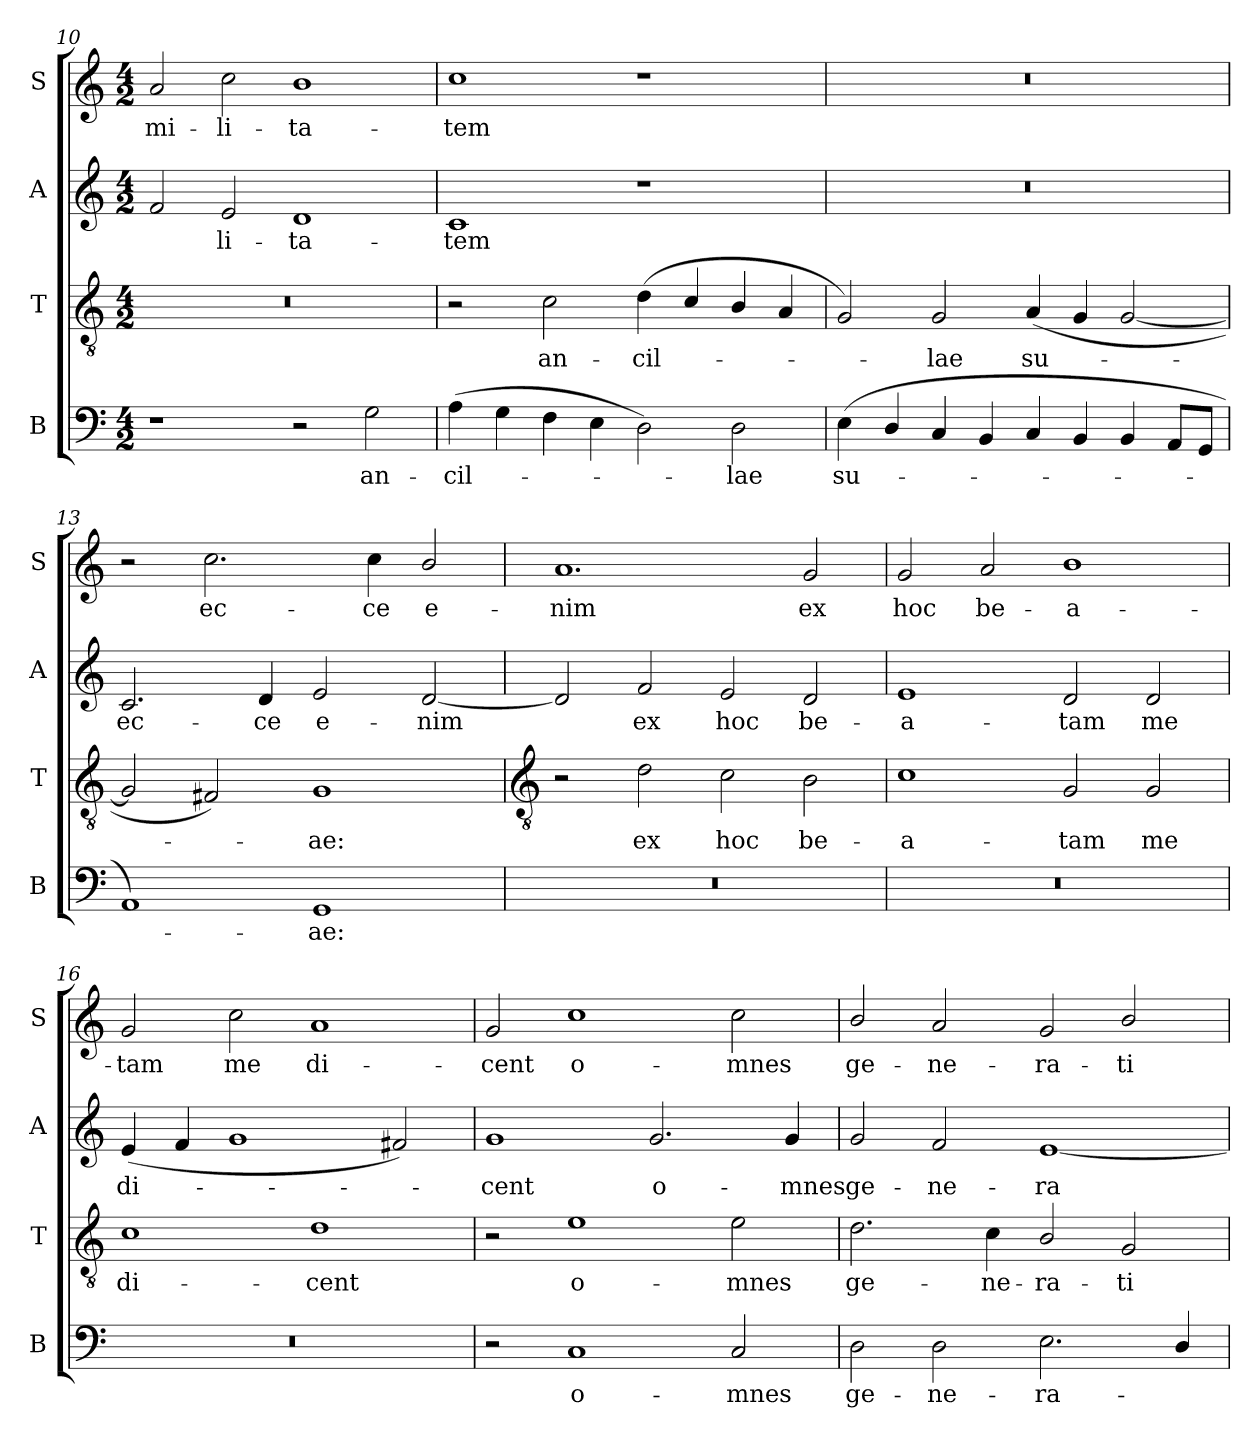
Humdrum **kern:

**kern	**text	**kern	**text	**kern	**text	**kern	**text
*part4	*part4	*part3	*part3	*part2	*part2	*part1	*part1
*staff4	*staff4	*staff3	*staff3	*staff2	*staff2	*staff1	*staff1
*I"B	*	*I"T	*	*I"A	*	*I"S	*
*I'B	*	*I'T	*	*I'A	*	*I'S	*
*clefF4	*	*clefGv2	*	*clefG2	*	*clefG2	*
*k[]	*	*k[]	*	*k[]	*	*k[]	*
*C:	*	*C:	*	*C:	*	*C:	*
*M4/2	*	*M4/2	*	*M4/2	*	*M4/2	*
=10	=10	=10	=10	=10	=10	=10	=10
!	!	!	!	!	!	!	!LO:LY:b
1r	.	0r	.	2f	.	2a	-mi-
!	!	!	!	!	!LO:LY:b	!	!LO:LY:b
.	.	.	.	2e	li-	2cc	-li-
!	!	!	!	!	!LO:LY:b	!	!LO:LY:b
2r	.	.	.	1d	-ta-	1b	-ta-
!	!LO:LY:b	!	!	!	!	!	!
2G	an-	.	.	.	.	.	.
=11	=11	=11	=11	=11	=11	=11	=11
!	!LO:LY:b	!	!	!	!LO:LY:b	!	!LO:LY:b
(>4A	-cil-	2r	.	1c	-tem	1cc	-tem
4G	.	.	.	.	.	.	.
!	!	!	!LO:LY:b	!	!	!	!
4F	.	2c	an-	.	.	.	.
4E	.	.	.	.	.	.	.
!	!	!	!LO:LY:b	!	!	!	!
2D\)	.	(<4d	-cil-	1r	.	1r	.
.	.	4c/	.	.	.	.	.
!	!LO:LY:b	!	!	!	!	!	!
2D\	lae	4B/	.	.	.	.	.
.	.	4A	.	.	.	.	.
=12	=12	=12	=12	=12	=12	=12	=12
!	!LO:LY:b	!	!	!	!	!	!
(<4E	su-	2G)	.	0r	.	0r	.
4D/	.	.	.	.	.	.	.
!	!	!	!LO:LY:b	!	!	!	!
4C	.	2G	lae	.	.	.	.
4BB	.	.	.	.	.	.	.
!	!	!	!LO:LY:b	!	!	!	!
4C	.	(<4A	su-	.	.	.	.
4BB	.	4G	.	.	.	.	.
4BB	.	[2G	.	.	.	.	.
8AAL	.	.	.	.	.	.	.
8GGJ	.	.	.	.	.	.	.
=13	=13	=13	=13	=13	=13	=13	=13
!	!	!	!	!	!LO:LY:b	!	!
1AA)	.	2G]	.	2.c	ec-	2r	.
!	!	!	!	!	!	!	!LO:LY:b
.	.	2F#)	.	.	.	2.cc	ec-
!	!	!	!	!	!LO:LY:b	!	!
.	.	.	.	4d	-ce	.	.
!	!LO:LY:b	!	!LO:LY:b	!	!LO:LY:b	!	!
1GG	ae:	1G	ae:	2e	e-	.	.
!	!	!	!	!	!	!	!LO:LY:b
.	.	.	.	.	.	4cc	-ce
!	!	!	!	!	!LO:LY:b	!	!LO:LY:b
.	.	.	.	[2d	-nim	2b/	e-
!!LO:LB:g=z
=14	=14	=14	=14	=14	=14	=14	=14
*	*	*clefGv2	*	*	*	*	*
!	!	!	!	!	!	!	!LO:LY:b
0r	.	2r	.	2d]	.	1.a	-nim
!	!	!	!LO:LY:b	!	!LO:LY:b	!	!
.	.	2d	ex	2f	ex	.	.
!	!	!	!LO:LY:b	!	!LO:LY:b	!	!
.	.	2c	hoc	2e	hoc	.	.
!	!	!	!LO:LY:b	!	!LO:LY:b	!	!LO:LY:b
.	.	2B	be-	2d	be-	2g	ex
=15	=15	=15	=15	=15	=15	=15	=15
!	!	!	!LO:LY:b	!	!LO:LY:b	!	!LO:LY:b
0r	.	1c	-a-	1e	-a-	2g	hoc
!	!	!	!	!	!	!	!LO:LY:b
.	.	.	.	.	.	2a	be-
!	!	!	!LO:LY:b	!	!LO:LY:b	!	!LO:LY:b
.	.	2G	-tam	2d	-tam	1b	-a-
!	!	!	!LO:LY:b	!	!LO:LY:b	!	!
.	.	2G	me	2d	me	.	.
=16	=16	=16	=16	=16	=16	=16	=16
!	!	!	!LO:LY:b	!	!LO:LY:b	!	!LO:LY:b
0r	.	1c	di-	(<4e	di-	2g	-tam
.	.	.	.	4f	.	.	.
!	!	!	!	!	!	!	!LO:LY:b
.	.	.	.	1g	.	2cc	me
!	!	!	!LO:LY:b	!	!	!	!LO:LY:b
.	.	1d	-cent	.	.	1a	di-
.	.	.	.	2f#X)	.	.	.
=17	=17	=17	=17	=17	=17	=17	=17
!	!	!	!	!	!LO:LY:b	!	!LO:LY:b
2r	.	2r	.	1g	cent	2g	-cent
!	!LO:LY:b	!	!LO:LY:b	!	!	!	!LO:LY:b
1C	o-	1e	o-	.	.	1cc	o-
!	!	!	!	!	!LO:LY:b	!	!
.	.	.	.	2.g	o-	.	.
!	!LO:LY:b	!	!LO:LY:b	!	!	!	!LO:LY:b
2C	-mnes	2e	-mnes	.	.	2cc	-mnes
!	!	!	!	!	!LO:LY:b	!	!
.	.	.	.	4g	-mnes	.	.
=18	=18	=18	=18	=18	=18	=18	=18
!	!LO:LY:b	!	!LO:LY:b	!	!LO:LY:b	!	!LO:LY:b
2D	ge-	2.d	ge-	2g	ge-	2b/	ge-
!	!LO:LY:b	!	!	!	!LO:LY:b	!	!LO:LY:b
2D	-ne-	.	.	2f	-ne-	2a	-ne-
!	!	!	!LO:LY:b	!	!	!	!
.	.	4c	-ne-	.	.	.	.
!	!LO:LY:b	!	!LO:LY:b	!	!LO:LY:b	!	!LO:LY:b
2.E	-ra-	2B/	-ra-	[1e	-ra-	2g	-ra-
!	!	!	!LO:LY:b	!	!	!	!LO:LY:b
.	.	2G	-ti-	.	.	2b/	-ti-
4D/	.	.	.	.	.	.	.
=	=	=	=	=	=	=	=
*-	*-	*-	*-	*-	*-	*-	*-
